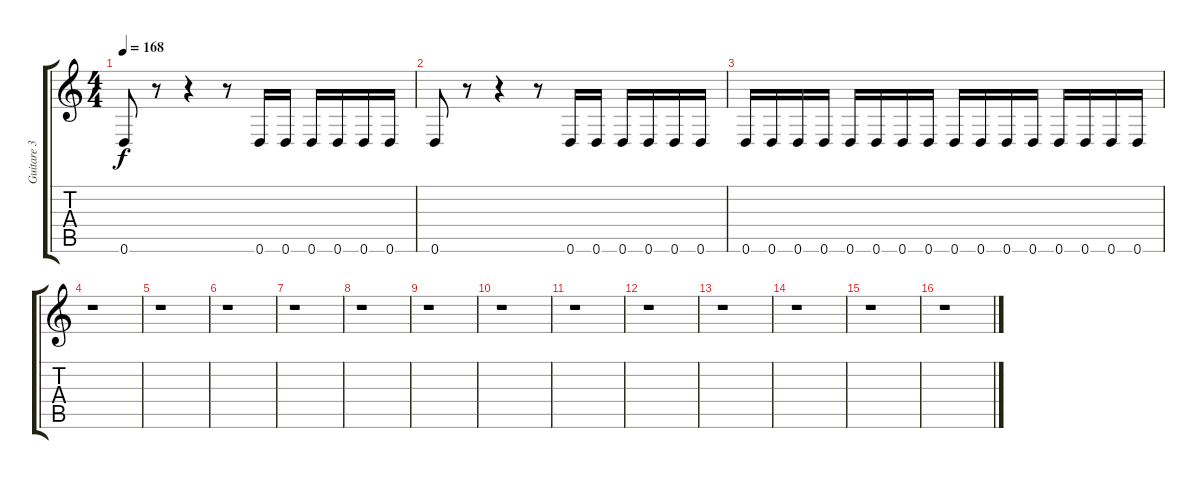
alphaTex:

\track ("Guitare 3" "Guitare 3") {instrument distortionguitar}
\staff {score tabs}
\tuning (D4 A3 F3 C3 G2 D2) {hide}
\ts (4 4)
\tempo 168
\clef g2
\ks c
0.6.8{dy f} r.8 r.4 r.8 0.6.16 0.6.16 0.6.16 0.6.16 0.6.16 0.6.16 |
0.6.8 r.8 r.4 r.8 0.6.16 0.6.16 0.6.16 0.6.16 0.6.16 0.6.16 |
0.6.16 0.6.16 0.6.16 0.6.16 0.6.16 0.6.16 0.6.16 0.6.16 0.6.16 0.6.16 0.6.16 0.6.16 0.6.16 0.6.16 0.6.16 0.6.16 |
r.1 |
r.1 |
r.1 |
r.1 |
r.1 |
r.1 |
r.1 |
r.1 |
r.1 |
r.1 |
r.1 |
r.1 |
r.1
